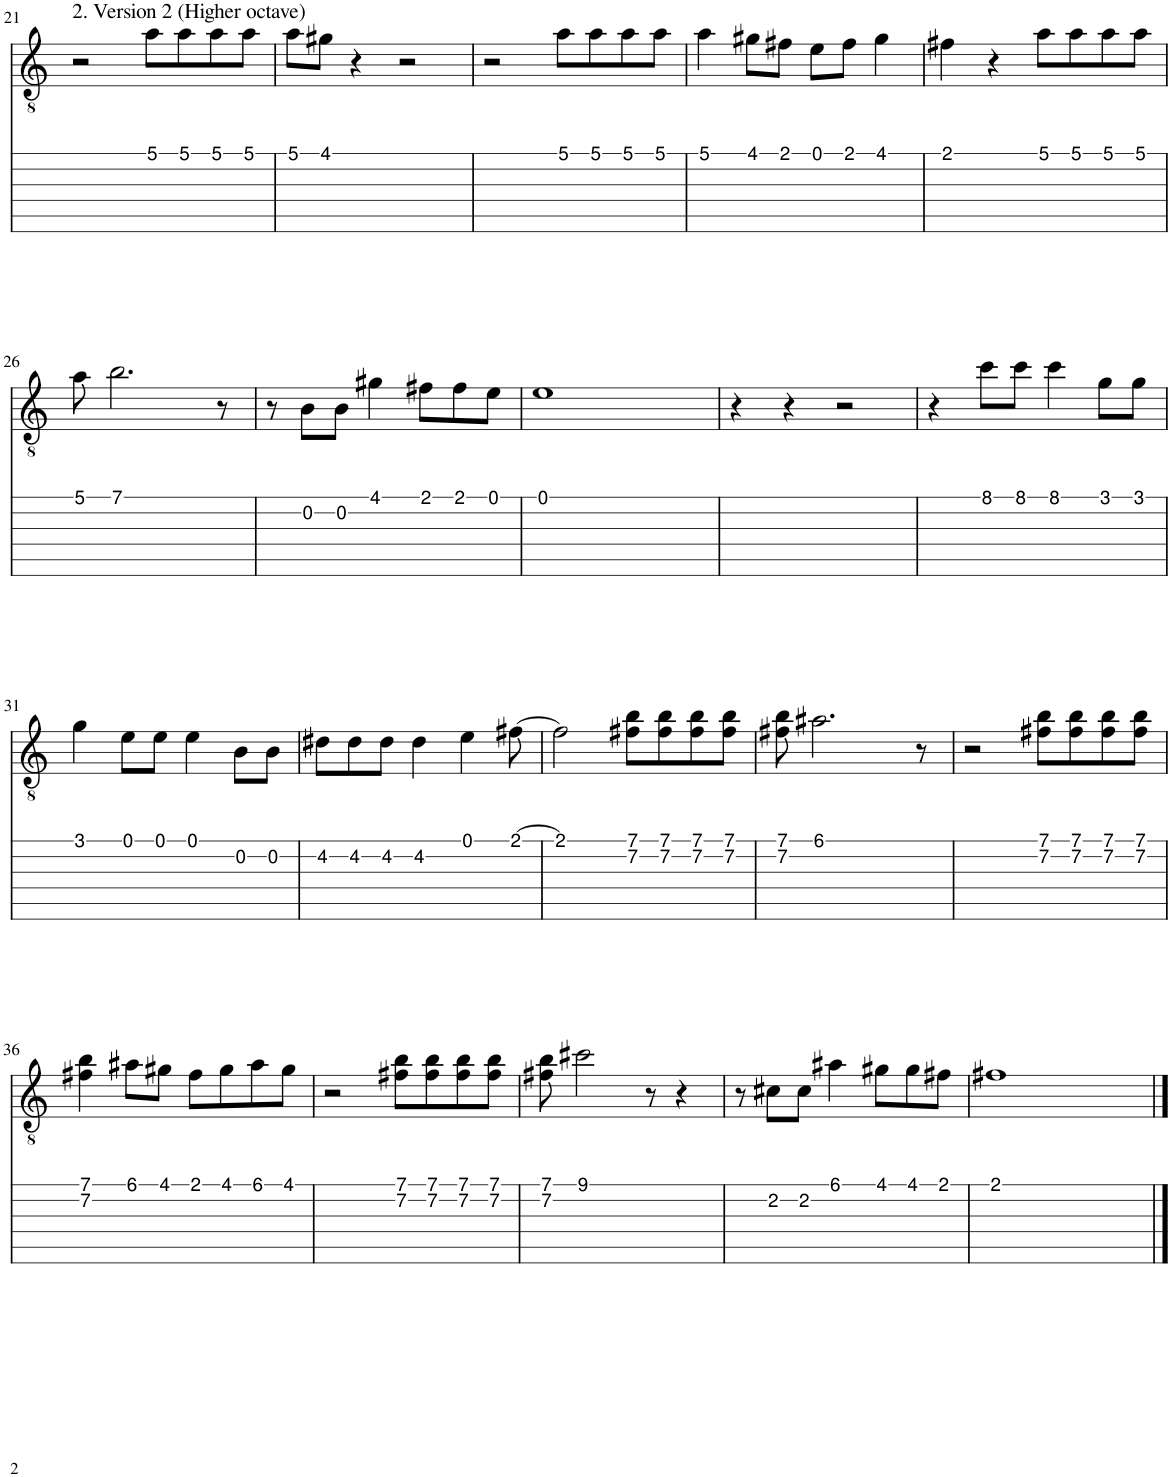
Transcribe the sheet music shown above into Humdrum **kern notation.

**kern	**kern
*part1	*part1
*staff2	*staff1
*I"Guitar	*
*I'Guit.	*
!!LO:PB:g=z
*	*clefGv2
*k[]	*k[]
*M4/4	*M4/4
=21	=21
!	!LO:TX:a:t=2. Version 2 (Higher octave)
2r	2r
8aL	8a\L
8aJ	8a\
8aL	8a\
8aJ	8a\J
=22	=22
8aL	8a\L
8g#XJ	8g#X\J
4r	4r
2r	2r
=23	=23
2r	2r
8aL	8a\L
8aJ	8a\
8aL	8a\
8aJ	8a\J
=24	=24
4a	4a\
8g#XL	8g#X\L
8f#XJ	8f#X\J
8eL	8e\L
8f#J	8f#\J
4g#	4g#\
=25	=25
4f#X	4f#X\
4r	4r
8aL	8a\L
8aJ	8a\
8aL	8a\
8aJ	8a\J
!!LO:LB:g=z
=26	=26
8a	8a\
2.b	2.b\
8r	8r
=27	=27
8r	8r
8B	8B\L
8B	8B\J
4g#X	4g#X\
8f#X	8f#X\L
8f#L	8f#\
8eJ	8e\J
=28	=28
1e	1e
=29	=29
4r	4r
4r	4r
2r	2r
=30	=30
4r	4r
8ccL	8cc\L
8ccJ	8cc\J
4cc	4cc\
8gL	8g\L
8gJ	8g\J
!!LO:LB:g=z
=31	=31
4g	4g\
8eL	8e\L
8eJ	8e\J
4e	4e\
8BL	8B\L
8BJ	8B\J
=32	=32
8d#XL	8d#X\L
8d#J	8d#\
8d#	8d#\J
4d#	4d#\
4e	4e\
[8f#X	[8f#X\
=33	=33
2f#]	2f#\]
8f#X\ 8b\L	8f#X\ 8b\L
8f#\ 8b\J	8f#\ 8b\
8f#\ 8b\L	8f#\ 8b\
8f#\ 8b\J	8f#\ 8b\J
=34	=34
8f#X 8b	8f#X\ 8b\
2.a#X	2.a#X\
8r	8r
=35	=35
2r	2r
8f#X\ 8b\L	8f#X\ 8b\L
8f#\ 8b\J	8f#\ 8b\
8f#\ 8b\L	8f#\ 8b\
8f#\ 8b\J	8f#\ 8b\J
!!LO:LB:g=z
=36	=36
4f#X 4b	4f#X\ 4b\
8a#XL	8a#X\L
8g#XJ	8g#X\J
8f#L	8f#\L
8g#J	8g#\
8a#L	8a#\
8g#J	8g#\J
=37	=37
2r	2r
8f#X\ 8b\L	8f#X\ 8b\L
8f#\ 8b\J	8f#\ 8b\
8f#\ 8b\L	8f#\ 8b\
8f#\ 8b\J	8f#\ 8b\J
=38	=38
8f#X 8b	8f#X\ 8b\
2cc#X	2cc#X\
8r	8r
4r	4r
=39	=39
8r	8r
8c#X	8c#X\L
8c#	8c#\J
4a#X	4a#X\
8g#X	8g#X\L
8g#L	8g#\
8f#XJ	8f#X\J
=40	=40
1f#X	1f#X
==	==
*-	*-
